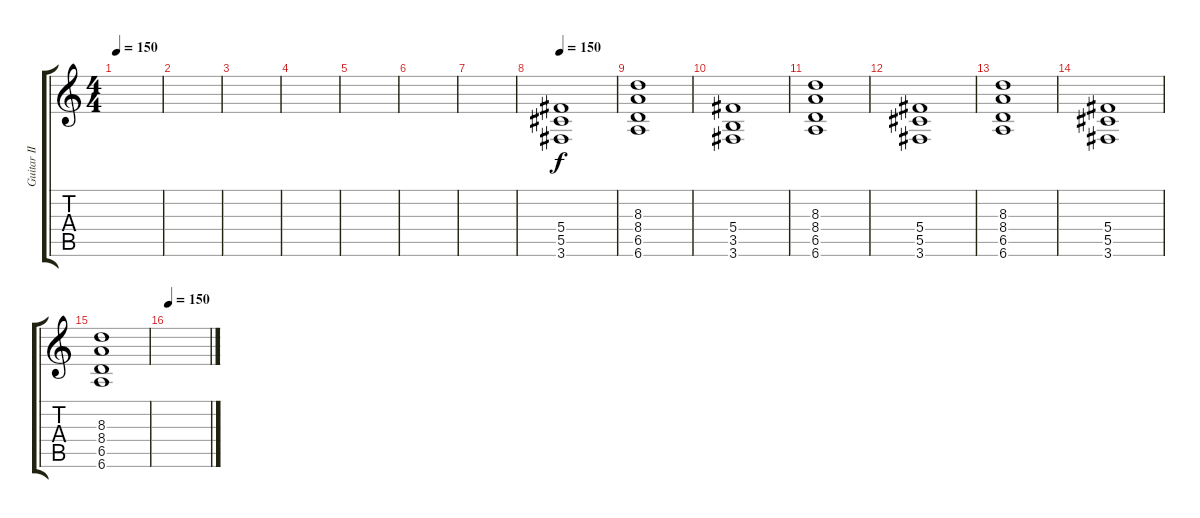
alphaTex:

\track ("Guitar II" "Guitar II") {instrument distortionguitar}
\staff {score tabs}
\tuning (Eb4 Bb3 Gb3 Db3 Ab2 Eb2) {hide}
\ts (4 4)
\tempo 150
\clef g2
\ks c
|
|
|
|
|
|
|
\tempo 150
(5.4 5.5 3.6).1 |
(8.3 8.4 6.5 6.6).1 |
(5.4 3.5 3.6).1 |
(8.3 8.4 6.5 6.6).1 |
(5.4 5.5 3.6).1 |
(8.3 8.4 6.5 6.6).1 |
(5.4 5.5 3.6).1 |
(8.3 8.4 6.5 6.6).1 |
\tempo 150
